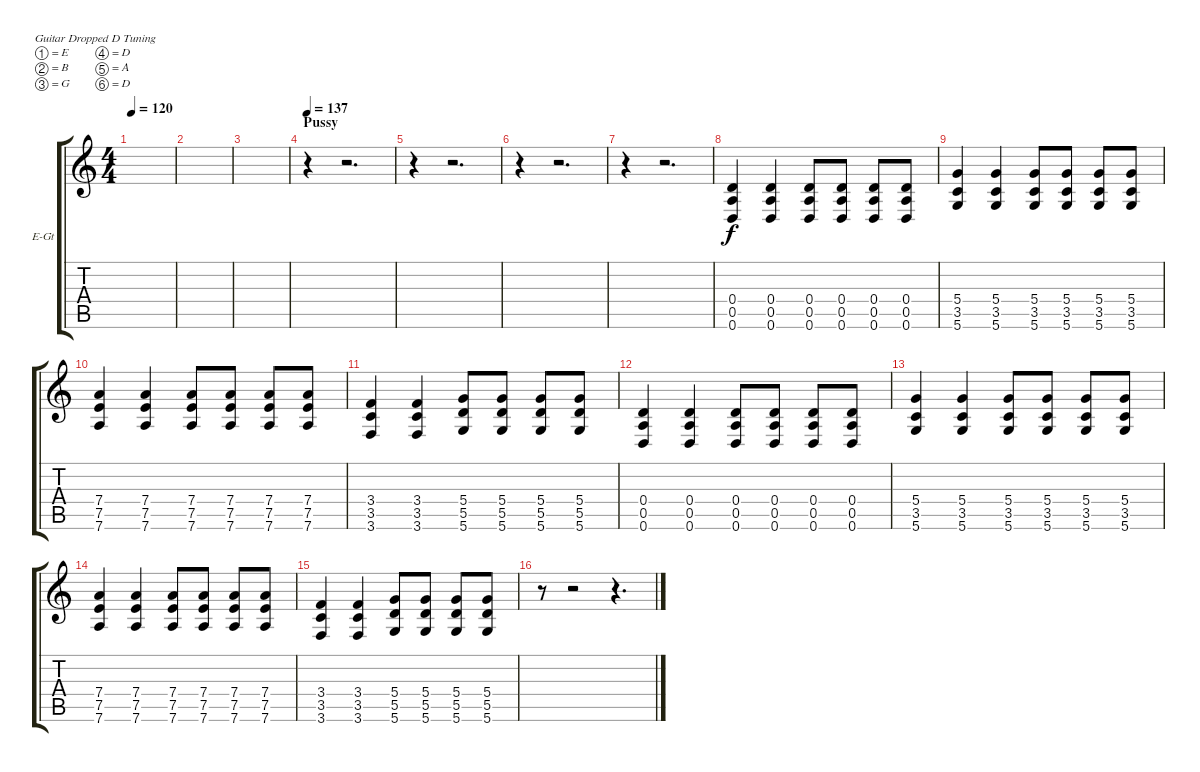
\bracketExtendMode groupsimilarinstruments
\firstSystemTrackNameOrientation horizontal
\otherSystemsTrackNameOrientation horizontal
\track ("Overdriven-guitar (Richard)" "E-Gt") {instrument overdrivenguitar}
\staff {score tabs}
\tuning (E4 B3 G3 D3 A2 D2)
\ts (4 4)
\tempo 120
\clef g2
\ks c
|
|
|
\section ("" "Pussy")
\tempo 137
r.4 r.2{d} |
r.4 r.2{d} |
r.4 r.2{d} |
r.4 r.2{d} |
(0.4 0.5 0.6).4 (0.4 0.5 0.6).4 (0.4 0.5 0.6).8 (0.4 0.5 0.6).8 (0.4 0.5 0.6).8 (0.4 0.5 0.6).8 |
(3.5 5.6 5.4).4 (3.5 5.6 5.4).4 (3.5 5.6 5.4).8 (3.5 5.6 5.4).8 (3.5 5.6 5.4).8 (3.5 5.6 5.4).8 |
(7.4 7.5 7.6).4 (7.4 7.5 7.6).4 (7.4 7.5 7.6).8 (7.4 7.5 7.6).8 (7.4 7.5 7.6).8 (7.4 7.5 7.6).8 |
(3.4 3.5 3.6).4 (3.4 3.5 3.6).4 (5.4 5.6 5.5).8 (5.4 5.6 5.5).8 (5.4 5.6 5.5).8 (5.4 5.6 5.5).8 |
(0.4 0.5 0.6).4 (0.4 0.5 0.6).4 (0.4 0.5 0.6).8 (0.4 0.5 0.6).8 (0.4 0.5 0.6).8 (0.4 0.5 0.6).8 |
(3.5 5.6 5.4).4 (3.5 5.6 5.4).4 (3.5 5.6 5.4).8 (3.5 5.6 5.4).8 (3.5 5.6 5.4).8 (3.5 5.6 5.4).8 |
(7.4 7.5 7.6).4 (7.4 7.5 7.6).4 (7.4 7.5 7.6).8 (7.4 7.5 7.6).8 (7.4 7.5 7.6).8 (7.4 7.5 7.6).8 |
(3.4 3.5 3.6).4 (3.4 3.5 3.6).4 (5.4 5.6 5.5).8 (5.4 5.6 5.5).8 (5.4 5.6 5.5).8 (5.4 5.6 5.5).8 |
r.8 r.2 r.4{d}
